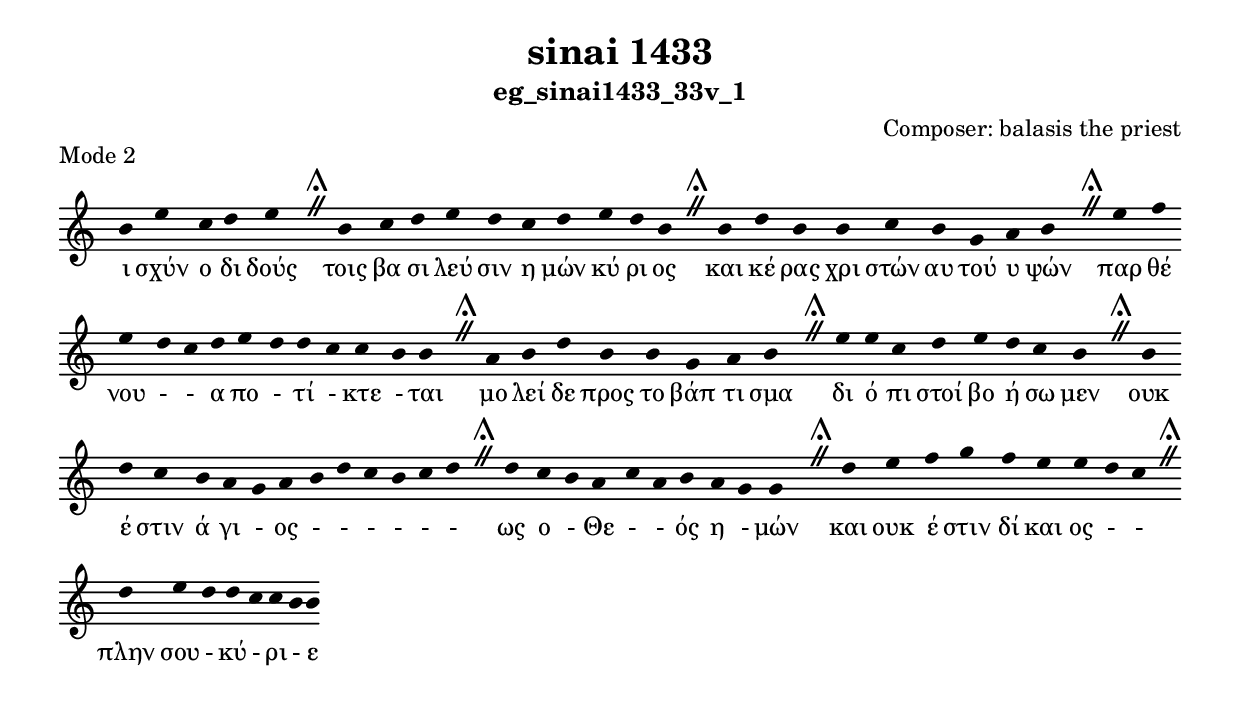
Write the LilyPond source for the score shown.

\include "gregorian.ly"

	\header {
 	  title = "sinai 1433"
	  subtitle = "eg_sinai1433_33v_1"
	  composer = "Composer: balasis the priest"
	  piece = "Mode 2"
	}

	chant = {
	  b'4 e''4 c''4 d''4 e''4 \divisioMaior
 b'4 c''4 d''4 e''4 d''4 c''4 d''4 e''4 d''4 b'4 \divisioMaior
 b'4 d''4 b'4 b'4 c''4 b'4 g'4 a'4 b'4 \divisioMaior
 e''4 f''4 e''4 d''4 c''4 d''4 e''4 d''4 d''4 c''4 c''4 b'4 b'4 \divisioMaior
 a'4 b'4 d''4 b'4 b'4 g'4 a'4 b'4 \divisioMaior
 e''4 e''4 c''4 d''4 e''4 d''4 c''4 b'4 \divisioMaior
 b'4 d''4 c''4 b'4 a'4 g'4 a'4 b'4 d''4 c''4 b'4 c''4 d''4 \divisioMaior
 d''4 c''4 b'4 a'4 c''4 a'4 b'4 a'4 g'4 g'4 \divisioMaior
 d''4 e''4 f''4 g''4 f''4 e''4 e''4 d''4 c''4 \divisioMaior
 d''4 e''4 d''4 d''4 c''4 c''4 b'4 b'4\finalis
	}

	verba = \lyricmode {ι σχύν ο δι δούς 
τοις βα σι λεύ σιν η μών κύ ρι ος 
και κέ ρας χρι στών αυ τού υ ψών 
παρ θέ νου -  - α πο - τί - κτε - ται 
μο λεί δε προς το βάπ τι σμα 
δι ό πι στοί βο ή σω μεν 
ουκ έ στιν ά γι - ος -  -  -  -  -  - 
ως ο - Θε -  - ός η - μών 
και ουκ έ στιν δί και ος -  - 
πλην σου - κύ - ρι - ε 
	}


	\score {
	  \new Staff <<
	  \new Voice = "melody" \chant
	  \new Lyrics = "one" \lyricsto melody \verba
	  >>
	  \layout {
	    \context {
	      \Staff
	      \remove "Time_signature_engraver"
	      \remove "Bar_engraver"
	    }
	    \context {
	      \Voice
	      \remove "Stem_engraver"
	    }
	  }
	}